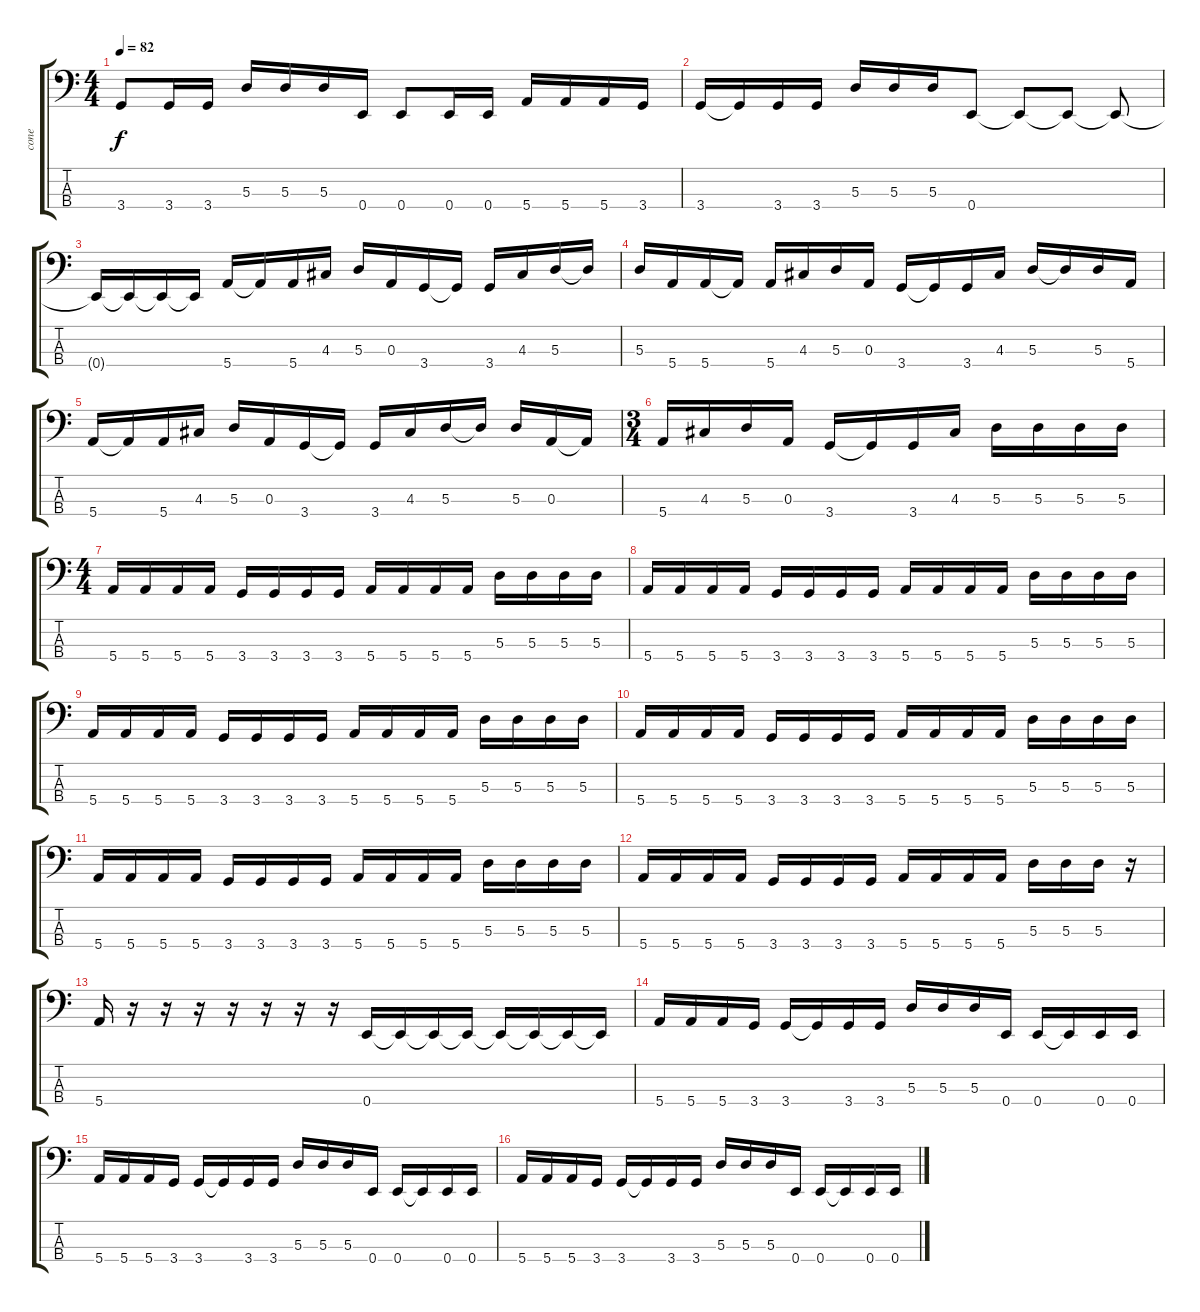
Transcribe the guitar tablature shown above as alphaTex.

\track ("cone" "cone") {instrument electricbasspick}
\staff {score tabs}
\tuning (G2 D2 A1 E1) {hide}
\ts (4 4)
\tempo 82
\clef f4
\ks c
3.4.8{dy f} 3.4.16 3.4.16 5.3.16 5.3.16 5.3.16 0.4.16 0.4.8 0.4.16 0.4.16 5.4.16 5.4.16 5.4.16 3.4.16 |
3.4.16 3.4{t}.16 3.4.16 3.4.16 5.3.16 5.3.16 5.3.16 0.4.8 0.4{t}.8 0.4{t}.8 0.4{t}.8 |
0.4{t}.16 0.4{t}.16 0.4{t}.16 0.4{t}.16 5.4.16 5.4{t}.16 5.4.16 4.3.16 5.3.16 0.3.16 3.4.16 3.4{t}.16 3.4.16 4.3.16 5.3.16 5.3{t}.16 |
5.3.16 5.4.16 5.4.16 5.4{t}.16 5.4.16 4.3.16 5.3.16 0.3.16 3.4.16 3.4{t}.16 3.4.16 4.3.16 5.3.16 5.3{t}.16 5.3.16 5.4.16 |
5.4.16 5.4{t}.16 5.4.16 4.3.16 5.3.16 0.3.16 3.4.16 3.4{t}.16 3.4.16 4.3.16 5.3.16 5.3{t}.16 5.3.16 0.3.16 0.3{t}.16 |
\ts (3 4)
5.4.16 4.3.16 5.3.16 0.3.16 3.4.16 3.4{t}.16 3.4.16 4.3.16 5.3.16 5.3.16 5.3.16 5.3.16 |
\ts (4 4)
5.4.16 5.4.16 5.4.16 5.4.16 3.4.16 3.4.16 3.4.16 3.4.16 5.4.16 5.4.16 5.4.16 5.4.16 5.3.16 5.3.16 5.3.16 5.3.16 |
5.4.16 5.4.16 5.4.16 5.4.16 3.4.16 3.4.16 3.4.16 3.4.16 5.4.16 5.4.16 5.4.16 5.4.16 5.3.16 5.3.16 5.3.16 5.3.16 |
5.4.16 5.4.16 5.4.16 5.4.16 3.4.16 3.4.16 3.4.16 3.4.16 5.4.16 5.4.16 5.4.16 5.4.16 5.3.16 5.3.16 5.3.16 5.3.16 |
5.4.16 5.4.16 5.4.16 5.4.16 3.4.16 3.4.16 3.4.16 3.4.16 5.4.16 5.4.16 5.4.16 5.4.16 5.3.16 5.3.16 5.3.16 5.3.16 |
5.4.16 5.4.16 5.4.16 5.4.16 3.4.16 3.4.16 3.4.16 3.4.16 5.4.16 5.4.16 5.4.16 5.4.16 5.3.16 5.3.16 5.3.16 5.3.16 |
5.4.16 5.4.16 5.4.16 5.4.16 3.4.16 3.4.16 3.4.16 3.4.16 5.4.16 5.4.16 5.4.16 5.4.16 5.3.16 5.3.16 5.3.16 r.16 |
5.4.16 r.16 r.16 r.16 r.16 r.16 r.16 r.16 0.4.16 0.4{t}.16 0.4{t}.16 0.4{t}.16 0.4{t}.16 0.4{t}.16 0.4{t}.16 0.4{t}.16 |
5.4.16 5.4.16 5.4.16 3.4.16 3.4.16 3.4{t}.16 3.4.16 3.4.16 5.3.16 5.3.16 5.3.16 0.4.16 0.4.16 0.4{t}.16 0.4.16 0.4.16 |
5.4.16 5.4.16 5.4.16 3.4.16 3.4.16 3.4{t}.16 3.4.16 3.4.16 5.3.16 5.3.16 5.3.16 0.4.16 0.4.16 0.4{t}.16 0.4.16 0.4.16 |
5.4.16 5.4.16 5.4.16 3.4.16 3.4.16 3.4{t}.16 3.4.16 3.4.16 5.3.16 5.3.16 5.3.16 0.4.16 0.4.16 0.4{t}.16 0.4.16 0.4.16
